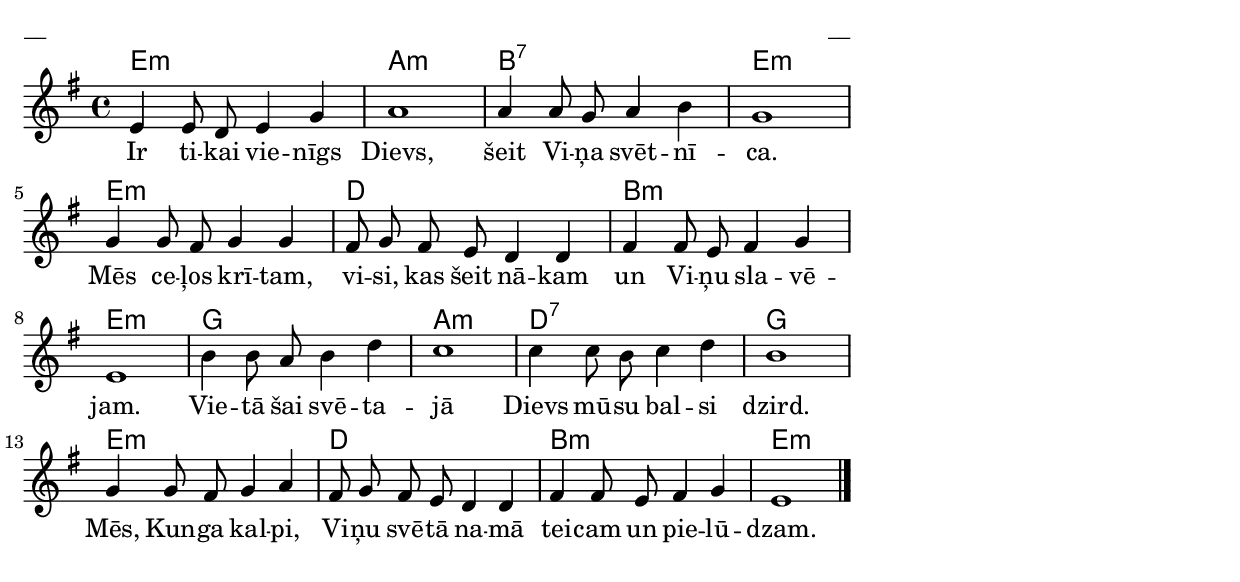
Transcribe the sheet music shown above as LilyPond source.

\version "2.13.18"


\paper {
line-width = 14\cm
left-margin = 0.4\cm
between-system-padding = 0.1\cm
between-system-space = 0.1\cm
}

\layout {
indent = #0
ragged-last = ##f
}

chordsA = \chordmode {
e1:min a:min b:7 e:min e:min d b:min e:min g a:min d:7 g e:min d b:min e:min
}

voiceA = \relative c'{
\clef "treble"
\key e \minor
\time 4/4

e4 e8 d e4 g | a1 | a4 a8 g a4 b | g1 | g4 g8 fis g4 g | fis8 g fis e d4 d | fis4 fis8 e fis4 g | e1 |
b'4 b8 a b4 d | c1 | c4 c8 b c4 d | b1 | g4 g8 fis  g4 a | fis8 g fis e d4 d | fis4 fis8 e fis4 g | e1 \bar"|."
}

lyricA = \lyricmode {
Ir ti -- kai vie -- nīgs Dievs, šeit Vi -- ņa svēt -- nī -- ca. Mēs ce -- ļos krī -- tam, vi -- si, kas šeit nā -- kam un Vi -- ņu sla -- vē -- jam.
Vie -- tā šai svē -- ta -- jā Dievs mū -- su bal -- si dzird. Mēs, Kun -- ga kal -- pi, Vi -- ņu svē -- tā na -- mā tei -- cam un pie -- lū -- dzam.
}


fullScore = <<
\new ChordNames { \chordsA }
\new Staff {
<<
\new Voice = "voiceA" { \oneVoice \autoBeamOff \voiceA }
\lyricsto "voiceA" \new Lyrics \lyricA
>>
}
>>


\score {
\fullScore
\header { piece = "__" opus = "__" }
}
\markup { \with-color #(x11-color 'white) \sans \smaller "aaa" }
\score {
\unfoldRepeats
\fullScore
\midi {
\context { \Staff \remove "Staff_performer" }
\context { \Voice \consists "Staff_performer" }
}
}